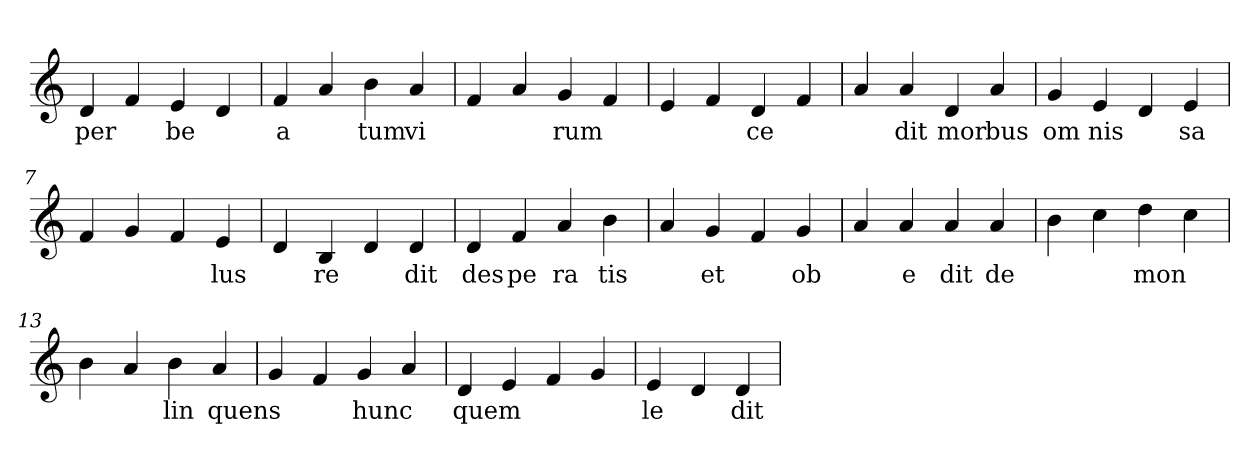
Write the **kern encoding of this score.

**kern	**text
*part1	*part1
*staff1	*staff1
*clefG2	*
=1	=1
4d	per
4f	.
4e	be
4d	.
=2	=2
4f	a
4a	.
4b	tum
4a	vi
=3	=3
4f	.
4a	.
4g	rum
4f	.
=4	=4
4e	.
4f	.
4d	ce
4f	.
=5	=5
4a	.
4a	dit
4d	mor
4a	bus
=6	=6
4g	om
4e	nis
4d	.
4e	sa
=7	=7
4f	.
4g	.
4f	.
4e	lus
=8	=8
4d	.
4B	re
4d	.
4d	dit
=9	=9
4d	des
4f	pe
4a	ra
4b	tis
=10	=10
4a	.
4g	et
4f	.
4g	ob
=11	=11
4a	.
4a	e
4a	dit
4a	de
=12	=12
4b	.
4cc	.
4dd	mon
4cc	.
=13	=13
4b	.
4a	.
4b	lin
4a	quens
=14	=14
4g	.
4f	.
4g	hunc
4a	.
=15	=15
4d	quem
4e	.
4f	.
4g	.
=16	=16
4e	le
4d	.
4d	dit
=	=
*-	*-
